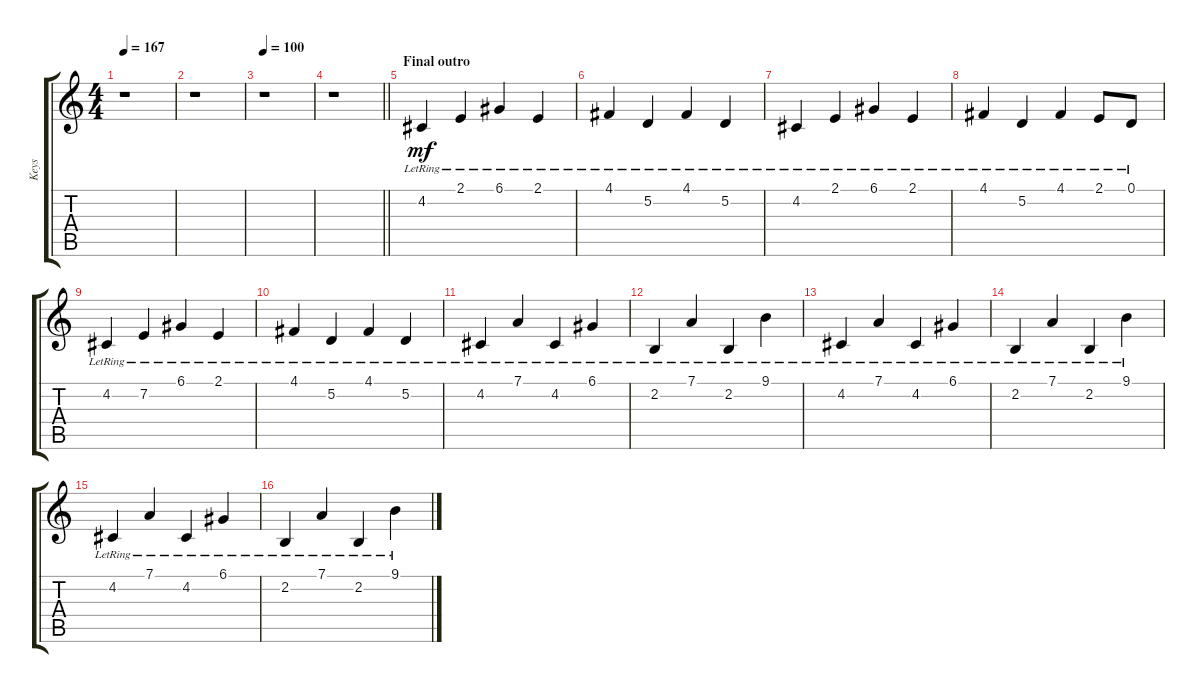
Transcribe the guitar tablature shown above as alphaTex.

\track ("Keys" "Keys") {instrument lead2sawtooth}
\staff {score tabs}
\tuning (D4 A3 F3 C3 G2 C2) {hide}
\ts (4 4)
\tempo 167
\clef g2
\ks c
r.1{dy f} |
r.1 |
\tempo 100
r.1 |
\barLineRight lightlight
r.1 |
\section ("" "Final outro")
4.2{lr}.4{dy mf instrument electricpiano1} 2.1{lr}.4 6.1{lr}.4 2.1{lr}.4 |
4.1{lr}.4 5.2{lr}.4 4.1{lr}.4 5.2{lr}.4 |
4.2{lr}.4 2.1{lr}.4 6.1{lr}.4 2.1{lr}.4 |
4.1{lr}.4 5.2{lr}.4 4.1{lr}.4 2.1{lr}.8 0.1{lr}.8 |
4.2{lr}.4 7.2{lr}.4 6.1{lr}.4 2.1{lr}.4 |
4.1{lr}.4 5.2{lr}.4 4.1{lr}.4 5.2{lr}.4 |
4.2{lr}.4 7.1{lr}.4 4.2{lr}.4 6.1{lr}.4 |
2.2{lr}.4 7.1{lr}.4 2.2{lr}.4 9.1{lr}.4 |
4.2{lr}.4 7.1{lr}.4 4.2{lr}.4 6.1{lr}.4 |
2.2{lr}.4 7.1{lr}.4 2.2{lr}.4 9.1{lr}.4 |
4.2{lr}.4 7.1{lr}.4 4.2{lr}.4 6.1{lr}.4 |
2.2{lr}.4 7.1{lr}.4 2.2{lr}.4 9.1{lr}.4
